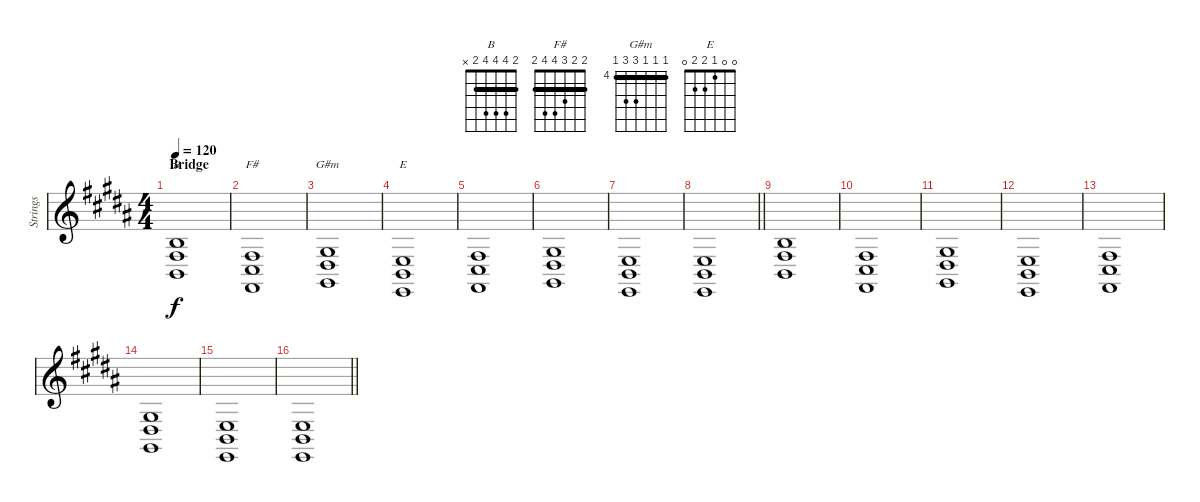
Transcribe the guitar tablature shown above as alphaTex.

\track ("Strings" "Strings") {instrument stringensemble2}
\staff {score}
\tuning (E4 B3 G3 D3 A2 E2) {hide}
\chord ("B" 2 4 4 4 2 x) {barre 2}
\chord ("F#" 2 2 3 4 4 2) {barre 2}
\chord ("G#m" 4 4 4 6 6 4) {firstfret 4 barre 4}
\chord ("E" 0 0 1 2 2 0)
\ts (4 4)
\section ("" "Bridge")
\tempo 120
\clef g2
\ks b
(4.3 4.4 2.5).1{ch "B" dy f} |
(4.4 4.5 2.6).1{ch "F#"} |
(6.4 6.5 4.6).1{ch "G#m"} |
(2.4 2.5 0.6).1{ch "E"} |
(4.4 4.5 2.6).1 |
(6.4 6.5 4.6).1 |
(2.4 2.5 0.6).1 |
\barLineRight lightlight
(2.4 2.5 0.6).1 |
(4.3 4.4 2.5).1 |
(4.4 4.5 2.6).1 |
(6.4 6.5 4.6).1 |
(2.4 2.5 0.6).1 |
(4.4 4.5 2.6).1 |
(6.4 6.5 4.6).1 |
(2.4 2.5 0.6).1 |
\barLineRight lightlight
(2.4 2.5 0.6).1
